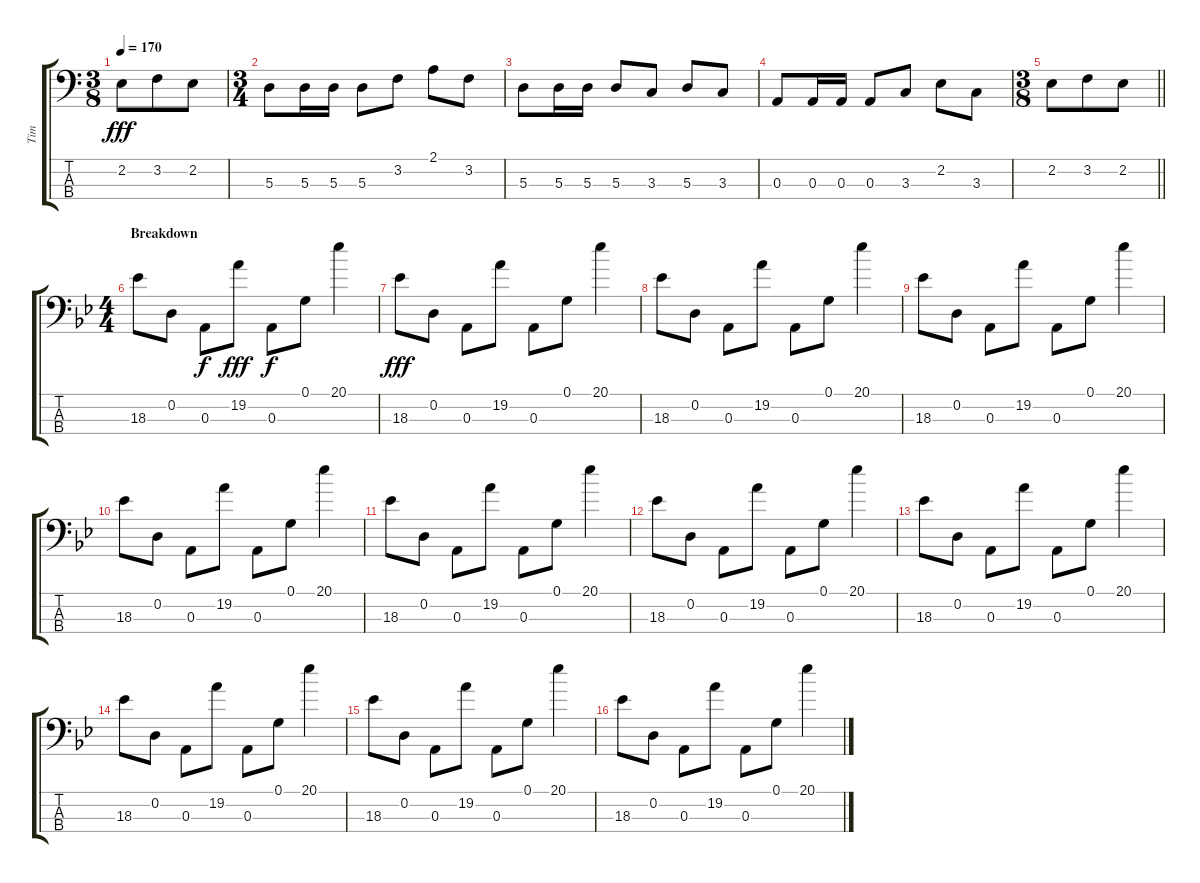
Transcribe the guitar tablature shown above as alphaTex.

\track ("Tim" "Tim") {instrument electricbassfinger}
\staff {score tabs}
\tuning (G2 D2 A1 E1) {hide}
\ts (3 8)
\tempo 170
\clef f4
\ks c
2.2.8{dy fff} 3.2.8 2.2.8 |
\ts (3 4)
5.3.8 5.3.16 5.3.16 5.3.8 3.2.8 2.1.8 3.2.8 |
5.3.8 5.3.16 5.3.16 5.3.8 3.3.8 5.3.8 3.3.8 |
0.3.8 0.3.16 0.3.16 0.3.8 3.3.8 2.2.8 3.3.8 |
\ts (3 8)
\barLineRight lightlight
2.2.8 3.2.8 2.2.8 |
\ts (4 4)
\section ("" "Breakdown")
\ks bb
18.3.8{volume 15} 0.2.8 0.3.8{dy f} 19.2.8{dy fff} 0.3.8{dy f} 0.1.8 20.1.4 |
18.3.8{dy fff} 0.2.8 0.3.8 19.2.8 0.3.8 0.1.8 20.1.4 |
18.3.8 0.2.8 0.3.8 19.2.8 0.3.8 0.1.8 20.1.4 |
18.3.8 0.2.8 0.3.8 19.2.8 0.3.8 0.1.8 20.1.4 |
18.3.8 0.2.8 0.3.8 19.2.8 0.3.8 0.1.8 20.1.4 |
18.3.8 0.2.8 0.3.8 19.2.8 0.3.8 0.1.8 20.1.4 |
18.3.8 0.2.8 0.3.8 19.2.8 0.3.8 0.1.8 20.1.4 |
18.3.8 0.2.8 0.3.8 19.2.8 0.3.8 0.1.8 20.1.4 |
18.3.8 0.2.8 0.3.8 19.2.8 0.3.8 0.1.8 20.1.4 |
18.3.8 0.2.8 0.3.8 19.2.8 0.3.8 0.1.8 20.1.4 |
18.3.8 0.2.8 0.3.8 19.2.8 0.3.8 0.1.8 20.1.4
